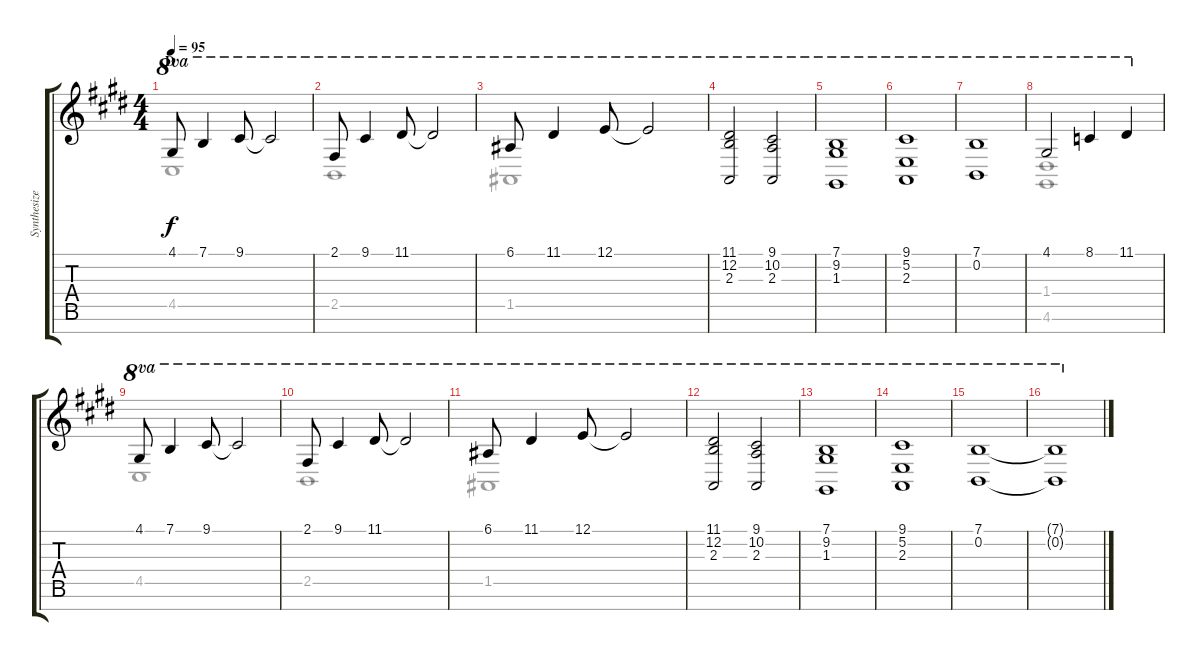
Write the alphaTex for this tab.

\track ("Synthesizer II" "Synthesize") {instrument pad2warm}
\staff {score tabs}
\tuning (E4 B3 G3 D3 A2 E2 B1) {hide}
\voice
\ts (4 4)
\section ("" "D")
\tempo 95
\clef g2
\ks e
4.1.8{ot 8va dy f} 7.1.4{ot 8va} 9.1.8{ot 8va} 9.1{t}.2{ot 8va} |
2.1.8{ot 8va} 9.1.4{ot 8va} 11.1.8{ot 8va} 11.1{t}.2{ot 8va} |
6.1.8{ot 8va} 11.1.4{ot 8va} 12.1.8{ot 8va} 12.1{t}.2{ot 8va} |
(11.1 12.2 2.3).2{ot 8va} (9.1 10.2 2.3).2{ot 8va} |
(7.1 9.2 1.3).1{ot 8va} |
(9.1 5.2 2.3).1{ot 8va} |
(7.1 0.2).1{ot 8va} |
4.1.2{ot 8va} 8.1.4{ot 8va} 11.1.4{ot 8va} |
4.1.8{ot 8va} 7.1.4{ot 8va} 9.1.8{ot 8va} 9.1{t}.2{ot 8va} |
2.1.8{ot 8va} 9.1.4{ot 8va} 11.1.8{ot 8va} 11.1{t}.2{ot 8va} |
6.1.8{ot 8va} 11.1.4{ot 8va} 12.1.8{ot 8va} 12.1{t}.2{ot 8va} |
(11.1 12.2 2.3).2{ot 8va} (9.1 10.2 2.3).2{ot 8va} |
(7.1 9.2 1.3).1{ot 8va} |
(9.1 5.2 2.3).1{ot 8va} |
(7.1 0.2).1{ot 8va} |
(7.1{t} 0.2{t}).1{ot 8va}
\voice
\clef g2
\ottava regular
\simile none
\ks e
4.5.1{dy f} |
2.5.1 |
1.5.1 |
|
|
|
|
(1.4 4.6).1 |
4.5.1 |
2.5.1 |
1.5.1 |
|
|
|
|
